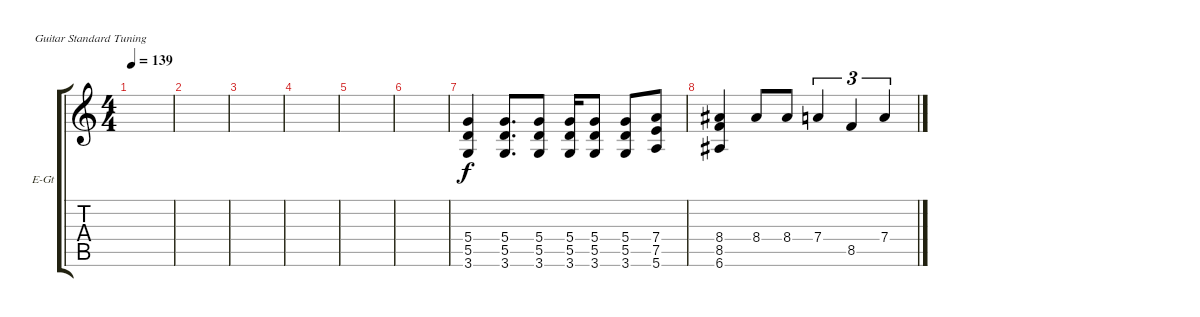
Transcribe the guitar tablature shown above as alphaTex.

\defaultSystemsLayout 4
\bracketExtendMode groupsimilarinstruments
\firstSystemTrackNameOrientation horizontal
\otherSystemsTrackNameOrientation horizontal
\track ("Electric Distortion Guitar 1" "E-Gt") {instrument distortionguitar}
\staff {score tabs}
\tuning (E4 B3 G3 D3 A2 E2)
\ts (4 4)
\tempo 139
\clef g2
\ks c
|
|
|
|
|
|
(3.6 5.5 5.4).4 (3.6 5.5 5.4).8{d} (5.5 3.6 5.4).8 (3.6 5.5 5.4).16 (3.6 5.5 5.4).8 (3.6 5.5 5.4).8 (5.6 7.5 7.4).8 |
(6.6 8.5 8.4).4 8.4.8 8.4.8 7.4.4{tu (3 2)} 8.5.4{tu (3 2)} 7.4.4{tu (3 2)}
